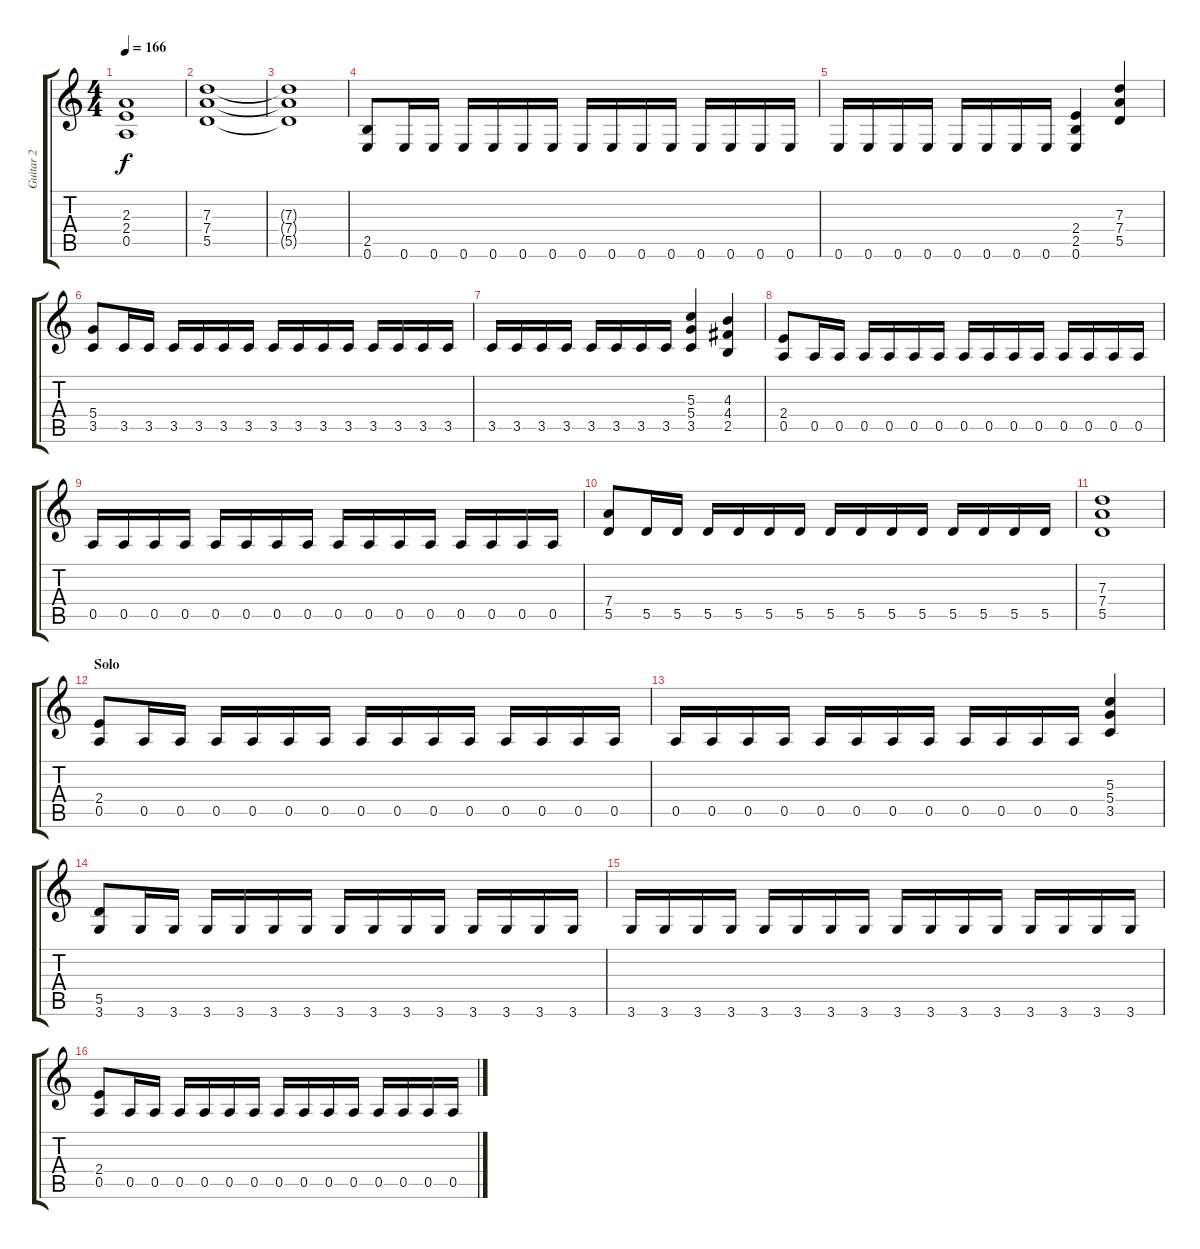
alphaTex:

\track ("Guitar 2" "Guitar 2") {instrument distortionguitar}
\staff {score tabs}
\tuning (E4 B3 G3 D3 A2 E2) {hide}
\ts (4 4)
\tempo 166
\clef g2
\ks c
(2.3{t} 2.4{t} 0.5{t}).1{dy f} |
(7.3 7.4 5.5).1 |
(7.3{t} 7.4{t} 5.5{t}).1 |
\section ("" "")
(2.5 0.6).8 0.6.16 0.6.16 0.6.16 0.6.16 0.6.16 0.6.16 0.6.16 0.6.16 0.6.16 0.6.16 0.6.16 0.6.16 0.6.16 0.6.16 |
0.6.16 0.6.16 0.6.16 0.6.16 0.6.16 0.6.16 0.6.16 0.6.16 (2.4 2.5 0.6).4 (7.3 7.4 5.5).4 |
(5.4 3.5).8 3.5.16 3.5.16 3.5.16 3.5.16 3.5.16 3.5.16 3.5.16 3.5.16 3.5.16 3.5.16 3.5.16 3.5.16 3.5.16 3.5.16 |
3.5.16 3.5.16 3.5.16 3.5.16 3.5.16 3.5.16 3.5.16 3.5.16 (5.3 5.4 3.5).4 (4.3 4.4 2.5).4 |
(2.4 0.5).8 0.5.16 0.5.16 0.5.16 0.5.16 0.5.16 0.5.16 0.5.16 0.5.16 0.5.16 0.5.16 0.5.16 0.5.16 0.5.16 0.5.16 |
0.5.16 0.5.16 0.5.16 0.5.16 0.5.16 0.5.16 0.5.16 0.5.16 0.5.16 0.5.16 0.5.16 0.5.16 0.5.16 0.5.16 0.5.16 0.5.16 |
(7.4 5.5).8 5.5.16 5.5.16 5.5.16 5.5.16 5.5.16 5.5.16 5.5.16 5.5.16 5.5.16 5.5.16 5.5.16 5.5.16 5.5.16 5.5.16 |
(7.3 7.4 5.5).1 |
\section ("" "Solo")
(2.4 0.5).8 0.5.16 0.5.16 0.5.16 0.5.16 0.5.16 0.5.16 0.5.16 0.5.16 0.5.16 0.5.16 0.5.16 0.5.16 0.5.16 0.5.16 |
0.5.16 0.5.16 0.5.16 0.5.16 0.5.16 0.5.16 0.5.16 0.5.16 0.5.16 0.5.16 0.5.16 0.5.16 (5.3 5.4 3.5).4 |
(5.5 3.6).8 3.6.16 3.6.16 3.6.16 3.6.16 3.6.16 3.6.16 3.6.16 3.6.16 3.6.16 3.6.16 3.6.16 3.6.16 3.6.16 3.6.16 |
3.6.16 3.6.16 3.6.16 3.6.16 3.6.16 3.6.16 3.6.16 3.6.16 3.6.16 3.6.16 3.6.16 3.6.16 3.6.16 3.6.16 3.6.16 3.6.16 |
(2.4 0.5).8 0.5.16 0.5.16 0.5.16 0.5.16 0.5.16 0.5.16 0.5.16 0.5.16 0.5.16 0.5.16 0.5.16 0.5.16 0.5.16 0.5.16
